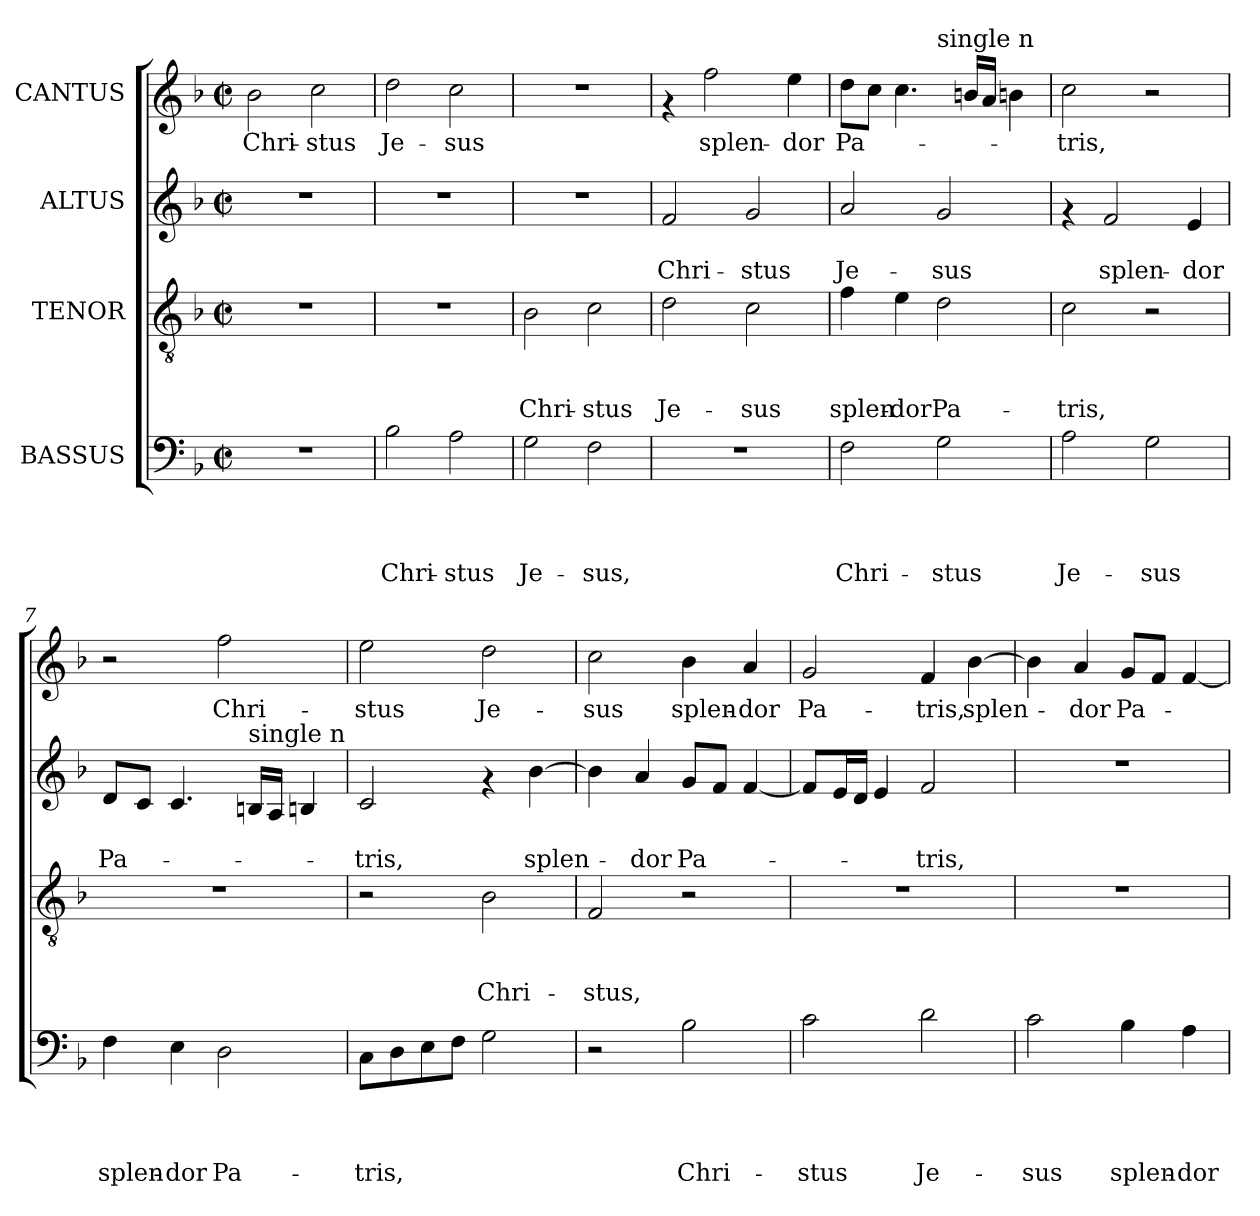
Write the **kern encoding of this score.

**kern	**text	**text	**text	**text	**kern	**text	**text	**text	**kern	**text	**text	**kern	**text
*part4	*part4	*part4	*part4	*part4	*part3	*part3	*part3	*part3	*part2	*part2	*part2	*part1	*part1
*staff4	*staff4	*staff4	*staff4	*staff4	*staff3	*staff3	*staff3	*staff3	*staff2	*staff2	*staff2	*staff1	*staff1
*I"BASSUS	*	*	*	*	*I"TENOR	*	*	*	*I"ALTUS	*	*	*I"CANTUS	*
*clefF4	*	*	*	*	*clefGv2	*	*	*	*clefG2	*	*	*clefG2	*
*k[b-]	*	*	*	*	*k[b-]	*	*	*	*k[b-]	*	*	*k[b-]	*
*F:	*	*	*	*	*F:	*	*	*	*F:	*	*	*F:	*
*M2/2	*	*	*	*	*M2/2	*	*	*	*M2/2	*	*	*M2/2	*
*met(c|)	*	*	*	*	*met(c|)	*	*	*	*met(c|)	*	*	*met(c|)	*
=1	=1	=1	=1	=1	=1	=1	=1	=1	=1	=1	=1	=1	=1
!	!	!	!	!	!	!	!	!	!	!	!	!	!LO:LY:b
1r	.	.	.	.	1r	.	.	.	1r	.	.	2b-\	Chri-
!	!	!	!	!	!	!	!	!	!	!	!	!	!LO:LY:b
.	.	.	.	.	.	.	.	.	.	.	.	2cc\	-stus
=2	=2	=2	=2	=2	=2	=2	=2	=2	=2	=2	=2	=2	=2
!	!	!	!	!LO:LY:b	!	!	!	!	!	!	!	!	!LO:LY:b
2B-\	.	.	.	Chri-	1r	.	.	.	1r	.	.	2dd\	Je-
!	!	!	!	!LO:LY:b	!	!	!	!	!	!	!	!	!LO:LY:b
2A\	.	.	.	-stus	.	.	.	.	.	.	.	2cc\	-sus
=3	=3	=3	=3	=3	=3	=3	=3	=3	=3	=3	=3	=3	=3
!	!	!	!	!LO:LY:b	!	!	!	!LO:LY:b	!	!	!	!	!
2G\	.	.	.	Je-	2B-\	.	.	Chri-	1r	.	.	1r	.
!	!	!	!	!LO:LY:b	!	!	!	!LO:LY:b	!	!	!	!	!
2F\	.	.	.	-sus,	2c\	.	.	-stus	.	.	.	.	.
=4	=4	=4	=4	=4	=4	=4	=4	=4	=4	=4	=4	=4	=4
!	!	!	!	!	!	!	!	!LO:LY:b	!	!	!LO:LY:b	!	!
1r	.	.	.	.	2d\	.	.	Je-	2f/	.	Chri-	4rf	.
!	!	!	!	!	!	!	!	!	!	!	!	!	!LO:LY:b
.	.	.	.	.	.	.	.	.	.	.	.	2ff\	splen-
!	!	!	!	!	!	!	!	!LO:LY:b	!	!	!LO:LY:b	!	!
.	.	.	.	.	2c\	.	.	-sus	2g/	.	-stus	.	.
!	!	!	!	!	!	!	!	!	!	!	!	!	!LO:LY:b
.	.	.	.	.	.	.	.	.	.	.	.	4ee\	-dor
=5	=5	=5	=5	=5	=5	=5	=5	=5	=5	=5	=5	=5	=5
!	!	!	!	!LO:LY:b	!	!	!	!LO:LY:b	!	!	!LO:LY:b	!	!LO:LY:b
*	*	*	*	*	*	*	*	*	*	*	*	*^	*
2F\	.	.	.	Chri-	4f\	.	.	splen-	2a/	.	Je-	8dd\L	2ryy	Pa-
.	.	.	.	.	.	.	.	.	.	.	.	8cc\J	.	.
!	!	!	!	!	!	!	!	!LO:LY:b	!	!	!	!	!	!
.	.	.	.	.	4e\	.	.	-dor	.	.	.	4.cc\	.	.
!	!	!	!	!	!	!	!	!	!	!	!	!	!LO:TX:a:t=single n	!
!	!	!	!	!LO:LY:b	!	!	!	!LO:LY:b	!	!	!LO:LY:b	!	!	!
2G\	.	.	.	-stus	2d\	.	.	Pa-	2g/	.	-sus	.	2ryy	.
.	.	.	.	.	.	.	.	.	.	.	.	16b/LL	.	.
.	.	.	.	.	.	.	.	.	.	.	.	16a/JJ	.	.
.	.	.	.	.	.	.	.	.	.	.	.	4bn\	.	.
=6	=6	=6	=6	=6	=6	=6	=6	=6	=6	=6	=6	=6	=6	=6
!	!	!	!	!LO:LY:b	!	!	!	!LO:LY:b	!	!	!	!	!	!LO:LY:b
*	*	*	*	*	*	*	*	*	*	*	*	*v	*v	*
2A\	.	.	.	Je-	2c\	.	.	-tris,	4rf	.	.	2cc\	-tris,
!	!	!	!	!	!	!	!	!	!	!	!LO:LY:b	!	!
.	.	.	.	.	.	.	.	.	2f/	.	splen-	.	.
!	!	!	!	!LO:LY:b	!	!	!	!	!	!	!	!	!
2G\	.	.	.	-sus	2r	.	.	.	.	.	.	2r	.
!	!	!	!	!	!	!	!	!	!	!	!LO:LY:b	!	!
.	.	.	.	.	.	.	.	.	4e/	.	-dor	.	.
!!LO:LB:g=z
=7	=7	=7	=7	=7	=7	=7	=7	=7	=7	=7	=7	=7	=7
!	!	!	!	!LO:LY:b	!	!	!	!	!	!	!LO:LY:b	!	!
4F\	.	.	.	splen-	1r	.	.	.	8d/L	.	Pa-	2r	.
.	.	.	.	.	.	.	.	.	8c/J	.	.	.	.
!	!	!	!	!LO:LY:b	!	!	!	!	!	!	!	!	!
4E\	.	.	.	-dor	.	.	.	.	4.c/	.	.	.	.
!	!	!	!	!LO:LY:b	!	!	!	!	!	!	!	!	!LO:LY:b
2D\	.	.	.	Pa-	.	.	.	.	.	.	.	2ff\	Chri-
!	!	!	!	!	!	!	!	!	!LO:TX:a:t=single n	!	!	!	!
.	.	.	.	.	.	.	.	.	16B/LL	.	.	.	.
.	.	.	.	.	.	.	.	.	16A/JJ	.	.	.	.
.	.	.	.	.	.	.	.	.	4Bn/	.	.	.	.
=8	=8	=8	=8	=8	=8	=8	=8	=8	=8	=8	=8	=8	=8
!	!	!	!	!LO:LY:b	!	!	!	!	!	!	!LO:LY:b	!	!LO:LY:b
8C\L	.	.	.	-tris,	2r	.	.	.	2c/	.	-tris,	2ee\	-stus
8D\	.	.	.	.	.	.	.	.	.	.	.	.	.
8E\	.	.	.	.	.	.	.	.	.	.	.	.	.
8F\J	.	.	.	.	.	.	.	.	.	.	.	.	.
!	!	!	!	!	!	!	!	!LO:LY:b	!	!	!	!	!LO:LY:b
2G\	.	.	.	.	2B-\	.	.	Chri-	4rf	.	.	2dd\	Je-
!	!	!	!	!	!	!	!	!	!	!	!LO:LY:b	!	!
.	.	.	.	.	.	.	.	.	[>4b-\	.	splen-	.	.
=9	=9	=9	=9	=9	=9	=9	=9	=9	=9	=9	=9	=9	=9
!	!	!	!	!	!	!	!	!LO:LY:b	!	!	!	!	!LO:LY:b
2r	.	.	.	.	2F/	.	.	-stus,	4b-\]	.	.	2cc\	-sus
!	!	!	!	!	!	!	!	!	!	!	!LO:LY:b	!	!
.	.	.	.	.	.	.	.	.	4a/	.	-dor	.	.
!	!	!	!	!LO:LY:b	!	!	!	!	!	!	!LO:LY:b	!	!LO:LY:b
2B-\	.	.	.	Chri-	2r	.	.	.	8g/L	.	Pa-	4b-\	splen-
.	.	.	.	.	.	.	.	.	8f/J	.	.	.	.
!	!	!	!	!	!	!	!	!	!	!	!	!	!LO:LY:b
.	.	.	.	.	.	.	.	.	[<4f/	.	.	4a/	-dor
=10	=10	=10	=10	=10	=10	=10	=10	=10	=10	=10	=10	=10	=10
!	!	!	!	!LO:LY:b	!	!	!	!	!	!	!	!	!LO:LY:b
2c\	.	.	.	-stus	1r	.	.	.	8f/L]	.	.	2g/	Pa-
.	.	.	.	.	.	.	.	.	16e/L	.	.	.	.
.	.	.	.	.	.	.	.	.	16d/JJ	.	.	.	.
.	.	.	.	.	.	.	.	.	4e/	.	.	.	.
!	!	!	!	!LO:LY:b	!	!	!	!	!	!	!LO:LY:b	!	!LO:LY:b
2d\	.	.	.	Je-	.	.	.	.	2f/	.	-tris,	4f/	-tris,
!	!	!	!	!	!	!	!	!	!	!	!	!	!LO:LY:b
.	.	.	.	.	.	.	.	.	.	.	.	[>4b-\	splen-
=11	=11	=11	=11	=11	=11	=11	=11	=11	=11	=11	=11	=11	=11
!	!	!	!	!LO:LY:b	!	!	!	!	!	!	!	!	!
2c\	.	.	.	-sus	1r	.	.	.	1r	.	.	4b-\]	.
!	!	!	!	!	!	!	!	!	!	!	!	!	!LO:LY:b
.	.	.	.	.	.	.	.	.	.	.	.	4a/	-dor
!	!	!	!	!LO:LY:b	!	!	!	!	!	!	!	!	!LO:LY:b
4B-\	.	.	.	splen-	.	.	.	.	.	.	.	8g/L	Pa-
.	.	.	.	.	.	.	.	.	.	.	.	8f/J	.
!	!	!	!	!LO:LY:b	!	!	!	!	!	!	!	!	!
4A\	.	.	.	-dor	.	.	.	.	.	.	.	[<4f/	.
=	=	=	=	=	=	=	=	=	=	=	=	=	=
*-	*-	*-	*-	*-	*-	*-	*-	*-	*-	*-	*-	*-	*-
